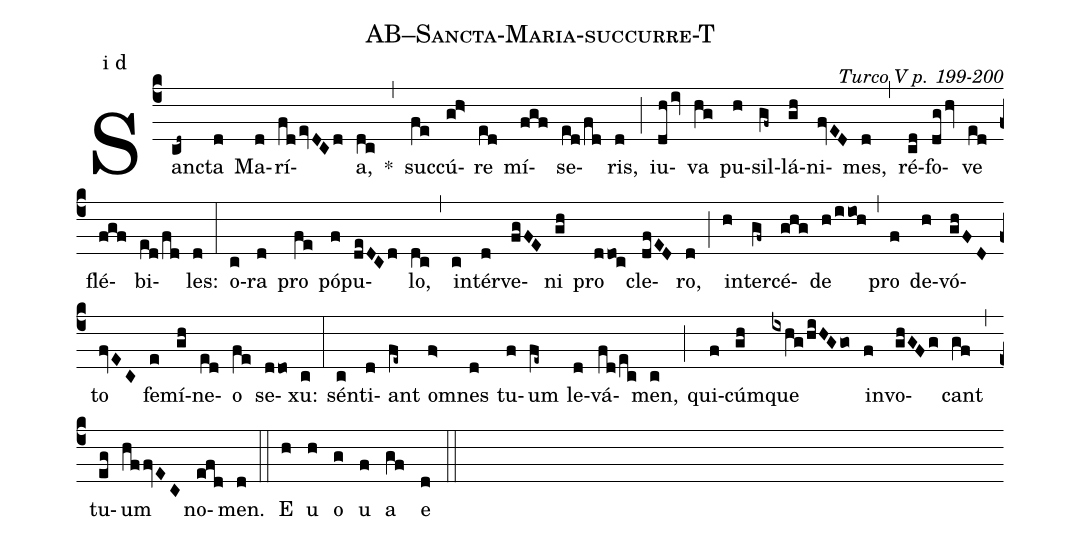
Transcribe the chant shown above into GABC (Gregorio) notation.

name: AB--Sancta-Maria-succurre-T;
commentary: Turco V p. 199-200;
annotation: i d;
%%
(c4) San(cd~)cta(d) Ma(d)rí(fd/evDCd)a,(dc) *(,) suc(fe)cú(gh>)re(ed) mí(fgf)se(ed/fd)ris,(d) (;) iu(dh/iv)va(hg) pu(h)sil(gf~)lá(gh)ni(fvED)mes,(d) (,) ré(cd)fo(dg/hv)ve(ed) flé(fgf)bi(ed/fd)les:(d) (:) o(c)ra(d) pro(fe) pó(f)pu(deDCd)lo,(dc) (,) in(c)tér(d)ve(fgFE)ni(gh) pro(ddoc) cle(dfED)ro,(d) (;) in(h)ter(gf~)cé(ghg)de(h/iioh) (,) pro(f) de(h)vó(ghFD)to(fvEC) fe(e)mí(gh)ne(ed)o(fe) se(ddo)xu:(c) (:) sén(c)ti(d)ant(fe~) o(f>)mnes(d) tu(f)um(fe~) le(d)vá(fd/ec)men,(c) (;) qui(f)cúm(gh)que(ixhg/hiHGgo) in(f)vo(ghGFg)cant(gf) (,) tu(eg)um(hffvEC) no(efd)men.(d) (::) E(h) u(h) o(g) u(f) a(gf) e(d) (::)
